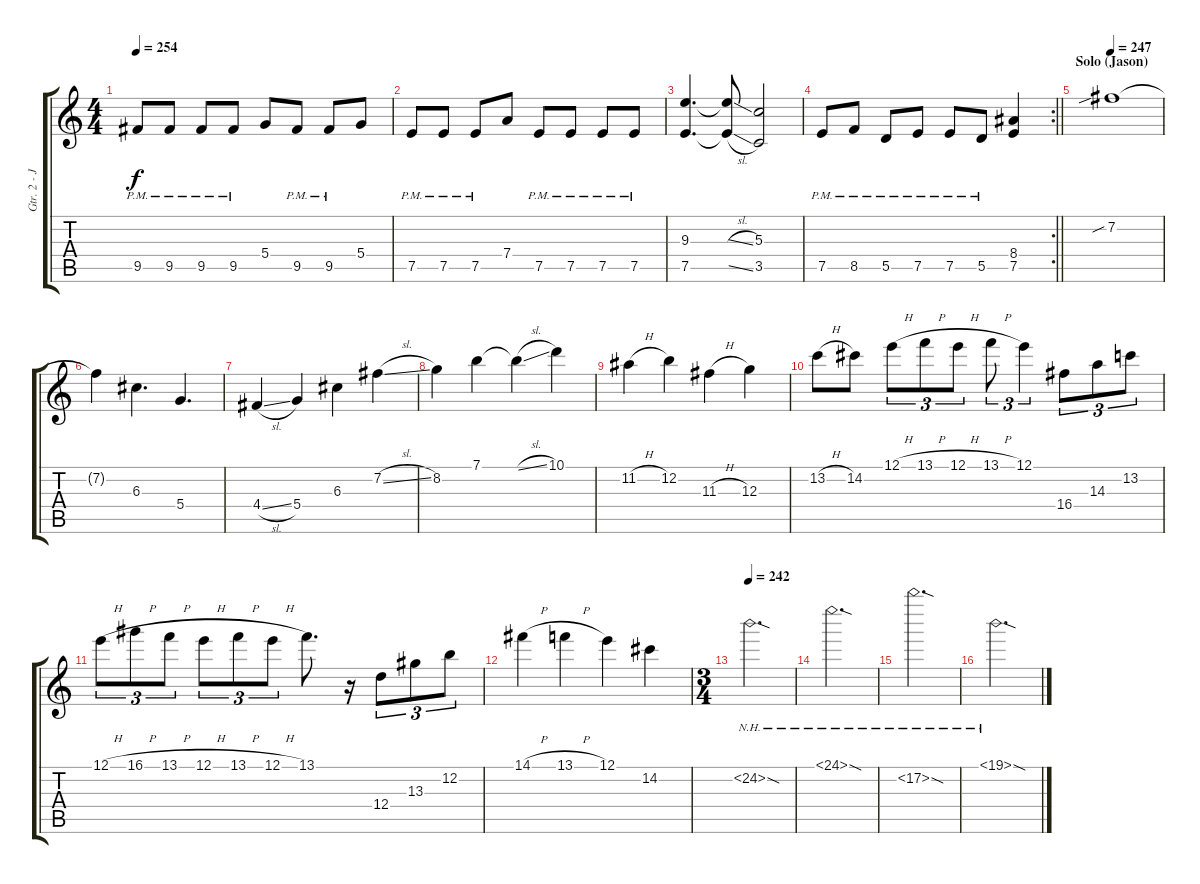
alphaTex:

\track ("Gtr. 2 - Jason" "Gtr. 2 - J") {instrument distortionguitar}
\staff {score tabs}
\tuning (E4 B3 G3 D3 A2 E2) {hide}
\ts (4 4)
\tempo 254
\clef g2
\ks c
9.5{pm}.8{dy f} 9.5{pm}.8 9.5{pm}.8 9.5{pm}.8 5.4.8 9.5{pm}.8 9.5{pm}.8 5.4.8 |
7.5{pm}.8 7.5{pm}.8 7.5{pm}.8 7.4.8 7.5{pm}.8 7.5{pm}.8 7.5{pm}.8 7.5{pm}.8 |
(9.3 7.5).4{d} (9.3{sl t} 7.5{sl t}).8 (5.3 3.5).2 |
\rc 2
\barLineRight lightlight
7.5{pm}.8 8.5{pm}.8 5.5{pm}.8 7.5{pm}.8 7.5{pm}.8 5.5{pm}.8 (8.4 7.5).4 |
\section ("" "Solo (Jason)")
\tempo 247
7.2{sib}.1 |
7.2{t}.4 6.3.4{d} 5.4.4{d} |
4.4{sl}.4 5.4.4 6.3.4 7.2{sl}.4 |
8.2.4 7.1.4 7.1{sl t}.4 10.1.4 |
11.2{h}.4 12.2.4 11.3{h}.4 12.3.4 |
13.2{h}.8 14.2.8 12.1{h}.8{tu (3 2)} 13.1{h}.8{tu (3 2)} 12.1{h}.8{tu (3 2)} 13.1{h}.8{tu (3 2)} 12.1.4{tu (3 2)} 16.4.8{tu (3 2)} 14.3.8{tu (3 2)} 13.2.8{tu (3 2)} |
12.1{h}.8{tu (3 2)} 16.1{h}.8{tu (3 2)} 13.1{h}.8{tu (3 2)} 12.1{h}.8{tu (3 2)} 13.1{h}.8{tu (3 2)} 12.1{h}.8{tu (3 2)} 13.1.8{d} r.16 12.4.8{tu (3 2)} 13.3.8{tu (3 2)} 12.2.8{tu (3 2)} |
14.1{h}.4 13.1{h}.4 12.1.4 14.2.4 |
\ts (3 4)
\tempo 242
24.2{nh sod}.2{d} |
24.1{nh sod}.2{d} |
17.2{nh sod}.2{d} |
19.1{nh sod}.2{d}
